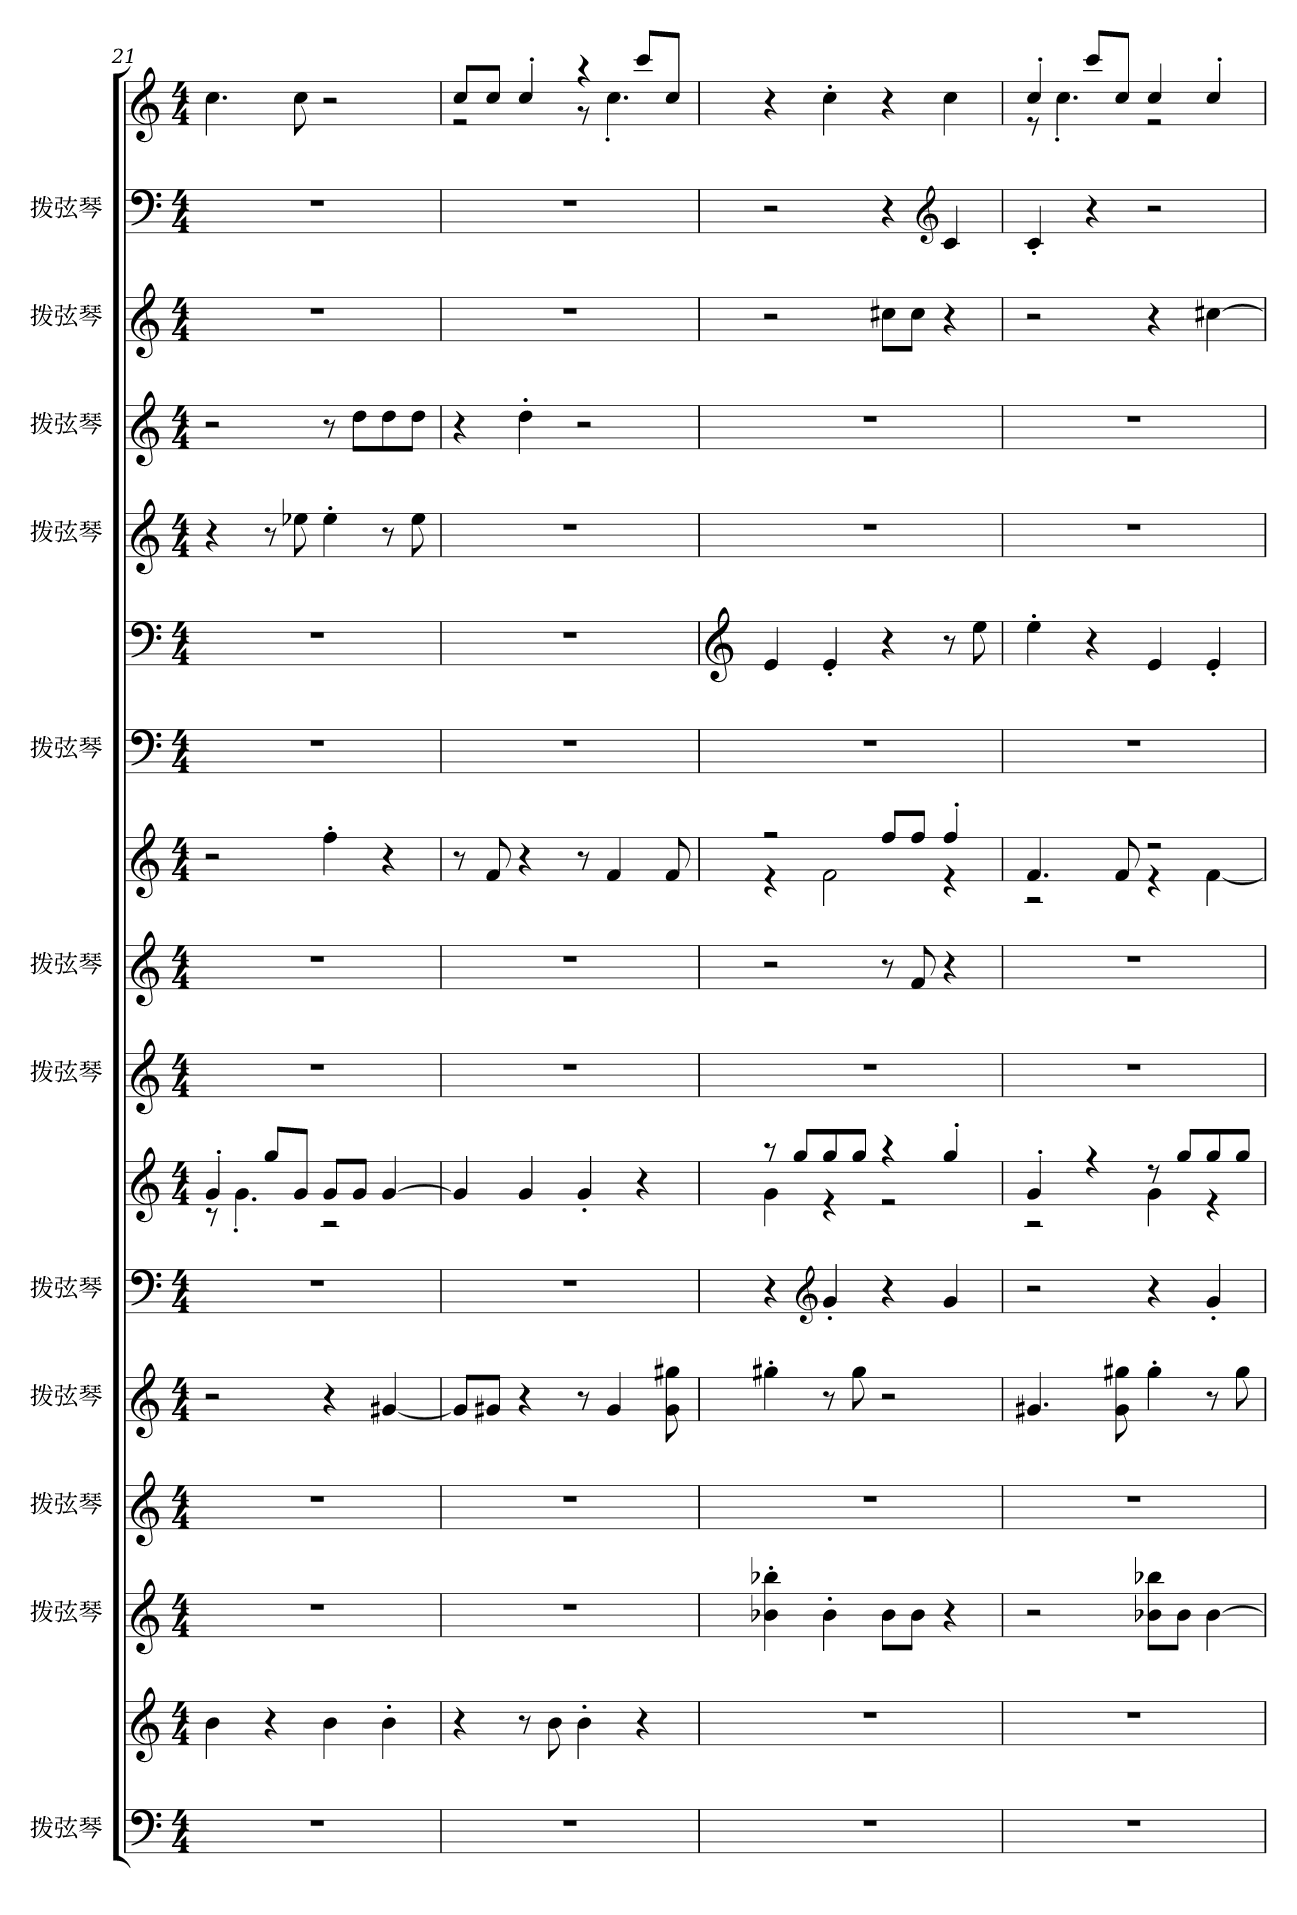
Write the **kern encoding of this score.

**kern	**kern	**kern	**kern	**kern	**kern	**kern	**kern	**kern	**kern	**kern	**kern	**kern	**kern	**kern	**kern	**kern
*part12	*part12	*part11	*part10	*part9	*part8	*part8	*part7	*part6	*part6	*part5	*part5	*part4	*part3	*part2	*part1	*part1
*staff17	*staff16	*staff15	*staff14	*staff13	*staff12	*staff11	*staff10	*staff9	*staff8	*staff7	*staff6	*staff5	*staff4	*staff3	*staff2	*staff1
*I"拨弦琴	*	*I"拨弦琴	*I"拨弦琴	*I"拨弦琴	*I"拨弦琴	*	*I"拨弦琴	*I"拨弦琴	*	*I"拨弦琴	*	*I"拨弦琴	*I"拨弦琴	*I"拨弦琴	*I"拨弦琴	*
*clefF4	*clefG2	*clefG2	*clefG2	*clefG2	*clefF4	*clefG2	*clefG2	*clefG2	*clefG2	*clefF4	*clefF4	*clefG2	*clefG2	*clefG2	*clefF4	*clefG2
*k[]	*k[]	*k[]	*k[]	*k[]	*k[]	*k[]	*k[]	*k[]	*k[]	*k[]	*k[]	*k[]	*k[]	*k[]	*k[]	*k[]
*M4/4	*M4/4	*M4/4	*M4/4	*M4/4	*M4/4	*M4/4	*M4/4	*M4/4	*M4/4	*M4/4	*M4/4	*M4/4	*M4/4	*M4/4	*M4/4	*M4/4
=21	=21	=21	=21	=21	=21	=21	=21	=21	=21	=21	=21	=21	=21	=21	=21	=21
*	*	*	*	*	*	*^	*	*	*	*	*	*	*	*	*	*
1r	4b\	1r	1r	2r	1r	4g'/	8r	1r	1r	2r	1r	1r	4r	2r	1r	1r	4.cc\
.	.	.	.	.	.	.	4.g'\	.	.	.	.	.	.	.	.	.	.
.	4r	.	.	.	.	8gg/L	.	.	.	.	.	.	8r	.	.	.	.
.	.	.	.	.	.	8g/J	.	.	.	.	.	.	8ee-X\	.	.	.	8cc\
.	4b\	.	.	4r	.	8g/L	2r	.	.	4ff'\	.	.	4ee-'\	8r	.	.	2r
.	.	.	.	.	.	8g/J	.	.	.	.	.	.	.	8dd\L	.	.	.
.	4b'\	.	.	[4g#X/	.	[4g/	.	.	.	4r	.	.	8r	8dd\	.	.	.
.	.	.	.	.	.	.	.	.	.	.	.	.	8ee-\	8dd\J	.	.	.
*	*	*	*	*	*	*v	*v	*	*	*	*	*	*	*	*	*	*
=22	=22	=22	=22	=22	=22	=22	=22	=22	=22	=22	=22	=22	=22	=22	=22	=22
*	*	*	*	*	*	*	*	*	*	*	*	*	*	*	*	*^
1r	4r	1r	1r	8g#/L]	1r	4g/]	1r	1r	8r	1r	1r	1r	4r	1r	1r	8cc/L	2r
.	.	.	.	8g#X/J	.	.	.	.	8f/	.	.	.	.	.	.	8cc/J	.
.	8r	.	.	4r	.	4g/	.	.	4r	.	.	.	4dd'\	.	.	4cc'/	.
.	8b\	.	.	.	.	.	.	.	.	.	.	.	.	.	.	.	.
.	4b'\	.	.	8r	.	4g'/	.	.	8r	.	.	.	2r	.	.	4r	8r
.	.	.	.	4g#/	.	.	.	.	4f/	.	.	.	.	.	.	.	4.cc'\
.	4r	.	.	.	.	4r	.	.	.	.	.	.	.	.	.	8ccc/L	.
.	.	.	.	8g#\ 8gg#X\	.	.	.	.	8f/	.	.	.	.	.	.	8cc/J	.
*	*	*	*	*	*	*	*	*	*	*	*	*	*	*	*	*v	*v
!!LO:PB:g=z
=23	=23	=23	=23	=23	=23	=23	=23	=23	=23	=23	=23	=23	=23	=23	=23	=23
*	*	*	*	*	*	*	*	*	*	*	*clefG2	*	*	*	*	*
*	*	*	*	*	*	*^	*	*	*^	*	*	*	*	*	*	*
1r	1r	4b-X\' 4bb-X\'	1r	4gg#X'\	4r	8r	4g\	1r	2r	2r	4r	1r	4e/	1r	1r	2r	2r	4r
.	.	.	.	.	.	8gg/L	.	.	.	.	.	.	.	.	.	.	.	.
*	*	*	*	*	*clefG2	*	*	*	*	*	*	*	*	*	*	*	*	*
.	.	4b-'\	.	8r	4g'/	8gg/	4r	.	.	.	2f\	.	4e'/	.	.	.	.	4cc'\
.	.	.	.	8gg#\	.	8gg/J	.	.	.	.	.	.	.	.	.	.	.	.
.	.	8b-\L	.	2r	4r	4r	2r	.	8r	8ff/L	.	.	4r	.	.	8cc#X\L	4r	4r
.	.	8b-\J	.	.	.	.	.	.	8f/	8ff/J	.	.	.	.	.	8cc#\J	.	.
*	*	*	*	*	*	*	*	*	*	*	*	*	*	*	*	*	*clefG2	*
.	.	4r	.	.	4g/	4gg'/	.	.	4r	4ff'/	4r	.	8r	.	.	4r	4c/	4cc\
.	.	.	.	.	.	.	.	.	.	.	.	.	8ee\	.	.	.	.	.
=24	=24	=24	=24	=24	=24	=24	=24	=24	=24	=24	=24	=24	=24	=24	=24	=24	=24	=24
*	*	*	*	*	*	*	*	*	*	*	*	*	*	*	*	*	*	*^
1r	1r	2r	1r	4.g#X/	2r	4g'/	2r	1r	1r	4.f/	2r	1r	4ee'\	1r	1r	2r	4c'/	4cc'/	8r
.	.	.	.	.	.	.	.	.	.	.	.	.	.	.	.	.	.	.	4.cc'\
.	.	.	.	.	.	4r	.	.	.	.	.	.	4r	.	.	.	4r	8ccc/L	.
.	.	.	.	8g#\ 8gg#X\	.	.	.	.	.	8f/	.	.	.	.	.	.	.	8cc/J	.
.	.	8b-X\ 8bb-X\L	.	4gg#'\	4r	8r	4g\	.	.	2r	4r	.	4e/	.	.	4r	2r	4cc/	2r
.	.	8b-\J	.	.	.	8gg/L	.	.	.	.	.	.	.	.	.	.	.	.	.
.	.	[4b-\	.	8r	4g'/	8gg/	4r	.	.	.	[4f\	.	4e'/	.	.	[4cc#X\	.	4cc'/	.
.	.	.	.	8gg#\	.	8gg/J	.	.	.	.	.	.	.	.	.	.	.	.	.
*	*	*	*	*	*	*v	*v	*	*	*v	*v	*	*	*	*	*	*	*v	*v
=	=	=	=	=	=	=	=	=	=	=	=	=	=	=	=	=
*-	*-	*-	*-	*-	*-	*-	*-	*-	*-	*-	*-	*-	*-	*-	*-	*-
